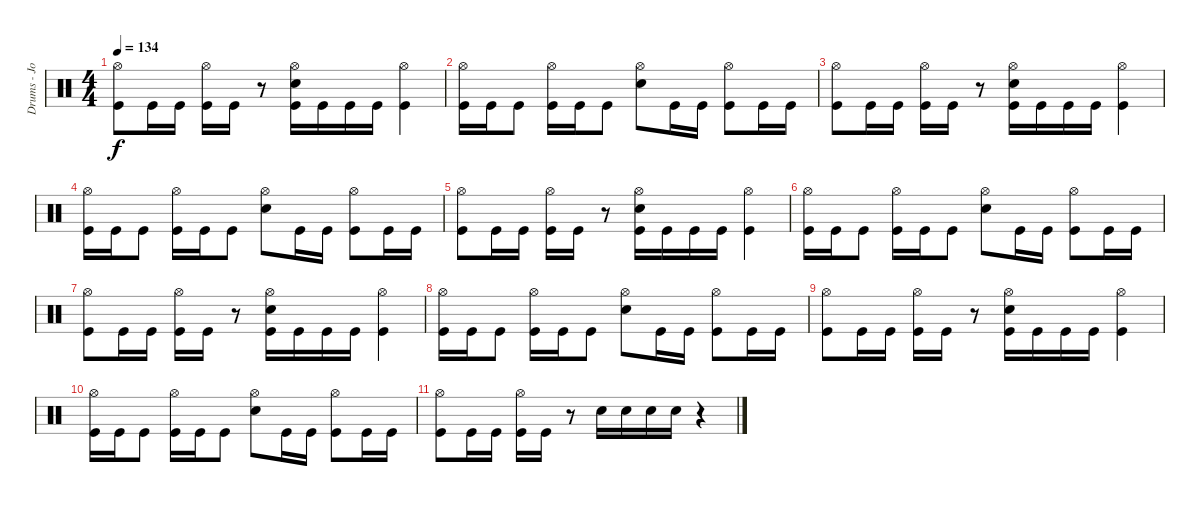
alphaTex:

\track ("Drums - Joey" "Drums - Jo") {instrument percussion}
\staff {score}
\articulation defaults
\ts (4 4)
\tempo 134
\clef neutral
\ks c
("Hi-Hat (open)" "Kick (hit)").8{dy f} "Kick (hit)".16 "Kick (hit)".16 ("Hi-Hat (open)" "Kick (hit)").16 "Kick (hit)".16 r.8 ("Hi-Hat (open)" "Electric Snare (hit)" "Kick (hit)").16 "Kick (hit)".16 "Kick (hit)".16 "Kick (hit)".16 ("Hi-Hat (open)" "Kick (hit)").4 |
("Hi-Hat (open)" "Kick (hit)").16 "Kick (hit)".16 "Kick (hit)".8 ("Hi-Hat (open)" "Kick (hit)").16 "Kick (hit)".16 "Kick (hit)".8 ("Hi-Hat (open)" "Electric Snare (hit)").8 "Kick (hit)".16 "Kick (hit)".16 ("Hi-Hat (open)" "Kick (hit)").8 "Kick (hit)".16 "Kick (hit)".16 |
("Hi-Hat (open)" "Kick (hit)").8 "Kick (hit)".16 "Kick (hit)".16 ("Hi-Hat (open)" "Kick (hit)").16 "Kick (hit)".16 r.8 ("Hi-Hat (open)" "Electric Snare (hit)" "Kick (hit)").16 "Kick (hit)".16 "Kick (hit)".16 "Kick (hit)".16 ("Hi-Hat (open)" "Kick (hit)").4 |
("Hi-Hat (open)" "Kick (hit)").16 "Kick (hit)".16 "Kick (hit)".8 ("Hi-Hat (open)" "Kick (hit)").16 "Kick (hit)".16 "Kick (hit)".8 ("Hi-Hat (open)" "Electric Snare (hit)").8 "Kick (hit)".16 "Kick (hit)".16 ("Hi-Hat (open)" "Kick (hit)").8 "Kick (hit)".16 "Kick (hit)".16 |
("Hi-Hat (open)" "Kick (hit)").8 "Kick (hit)".16 "Kick (hit)".16 ("Hi-Hat (open)" "Kick (hit)").16 "Kick (hit)".16 r.8 ("Hi-Hat (open)" "Electric Snare (hit)" "Kick (hit)").16 "Kick (hit)".16 "Kick (hit)".16 "Kick (hit)".16 ("Hi-Hat (open)" "Kick (hit)").4 |
("Hi-Hat (open)" "Kick (hit)").16 "Kick (hit)".16 "Kick (hit)".8 ("Hi-Hat (open)" "Kick (hit)").16 "Kick (hit)".16 "Kick (hit)".8 ("Hi-Hat (open)" "Electric Snare (hit)").8 "Kick (hit)".16 "Kick (hit)".16 ("Hi-Hat (open)" "Kick (hit)").8 "Kick (hit)".16 "Kick (hit)".16 |
("Hi-Hat (open)" "Kick (hit)").8 "Kick (hit)".16 "Kick (hit)".16 ("Hi-Hat (open)" "Kick (hit)").16 "Kick (hit)".16 r.8 ("Hi-Hat (open)" "Electric Snare (hit)" "Kick (hit)").16 "Kick (hit)".16 "Kick (hit)".16 "Kick (hit)".16 ("Hi-Hat (open)" "Kick (hit)").4 |
("Hi-Hat (open)" "Kick (hit)").16 "Kick (hit)".16 "Kick (hit)".8 ("Hi-Hat (open)" "Kick (hit)").16 "Kick (hit)".16 "Kick (hit)".8 ("Hi-Hat (open)" "Electric Snare (hit)").8 "Kick (hit)".16 "Kick (hit)".16 ("Hi-Hat (open)" "Kick (hit)").8 "Kick (hit)".16 "Kick (hit)".16 |
("Hi-Hat (open)" "Kick (hit)").8 "Kick (hit)".16 "Kick (hit)".16 ("Hi-Hat (open)" "Kick (hit)").16 "Kick (hit)".16 r.8 ("Hi-Hat (open)" "Electric Snare (hit)" "Kick (hit)").16 "Kick (hit)".16 "Kick (hit)".16 "Kick (hit)".16 ("Hi-Hat (open)" "Kick (hit)").4 |
("Hi-Hat (open)" "Kick (hit)").16 "Kick (hit)".16 "Kick (hit)".8 ("Hi-Hat (open)" "Kick (hit)").16 "Kick (hit)".16 "Kick (hit)".8 ("Hi-Hat (open)" "Electric Snare (hit)").8 "Kick (hit)".16 "Kick (hit)".16 ("Hi-Hat (open)" "Kick (hit)").8 "Kick (hit)".16 "Kick (hit)".16 |
("Hi-Hat (open)" "Kick (hit)").8 "Kick (hit)".16 "Kick (hit)".16 ("Hi-Hat (open)" "Kick (hit)").16 "Kick (hit)".16 r.8 "Electric Snare (hit)".16 "Electric Snare (hit)".16 "Electric Snare (hit)".16 "Electric Snare (hit)".16 r.4
